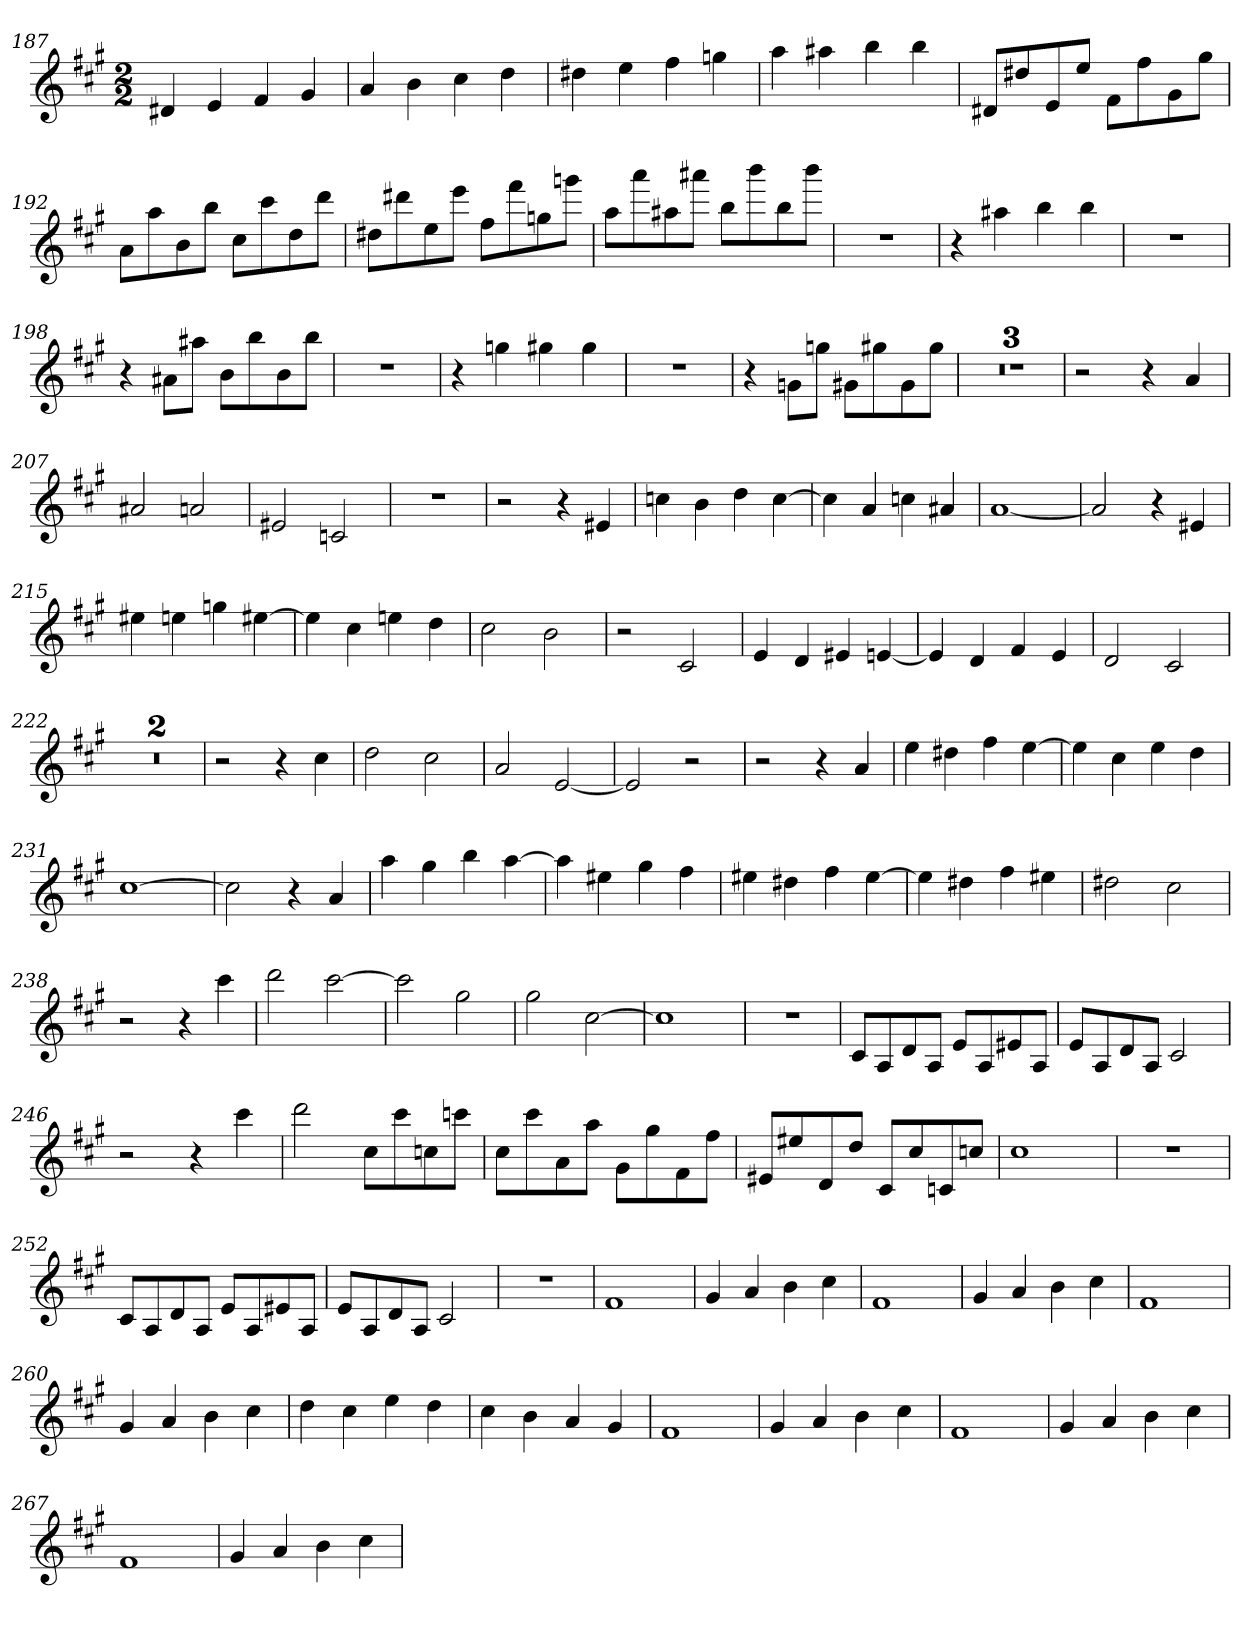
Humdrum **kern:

**kern
*part1
*staff1
*clefG2
*k[f#c#g#]
*A:
*M2/2
=187
4d#X
4e
4f#
4g#
=188
4a
4b
4cc#
4dd
=189
4dd#X
4ee
4ff#
4ggn
=190
4aa
4aa#X
4bb
4bb
=191
8d#X/L
8dd#X/
8e/
8ee/J
8f#\L
8ff#\
8g#\
8gg#\J
=192
8a\L
8aa\
8b\
8bb\J
8cc#\L
8ccc#\
8dd\
8ddd\J
=193
8dd#X\L
8ddd#X\
8ee\
8eee\J
8ff#\L
8fff#\
8ggn\
8gggn\J
=194
8aa\L
8aaa\
8aa#X\
8aaa#X\J
8bb\L
8bbb\
8bb\
8bbb\J
=195
1r
=196
4r
4aa#X
4bb
4bb
=197
1r
=198
4r
8a#X\L
8aa#X\J
8b\L
8bb\
8b\
8bb\J
=199
1r
=200
4r
4ggn
4gg#X
4gg#
=201
1r
=202
4r
8gn\L
8ggn\J
8g#X\L
8gg#X\
8g#\
8gg#\J
=203
1r
=204
1r
=205
1r
=206
2r
4r
4a
=207
2a#X
2an
=208
2e#X
2cn
=209
1r
=210
2r
4r
4e#X
=211
4ccn
4b
4dd
[4cc
=212
4cc]
4a
4ccn
4a#X
=213
[1a
=214
2a]
4r
4e#X
=215
4ee#X
4een
4ggn
[4ee#X
=216
4ee#]
4cc#
4een
4dd
=217
2cc#
2b
=218
2r
2c#
=219
4e
4d
4e#X
[4en
=220
4e]
4d
4f#
4e
=221
2d
2c#
=222
1r
=223
1r
=224
2r
4r
4cc#
=225
2dd
2cc#
=226
2a
[2e
=227
2e]
2r
=228
2r
4r
4a
=229
4ee
4dd#X
4ff#
[4ee
=230
4ee]
4cc#
4ee
4dd
=231
[1cc#
=232
2cc#]
4r
4a
=233
4aa
4gg#
4bb
[4aa
=234
4aa]
4ee#X
4gg#
4ff#
=235
4ee#X
4dd#X
4ff#
[4ee#
=236
4ee#]
4dd#X
4ff#
4ee#X
=237
2dd#X
2cc#
=238
2r
4r
4ccc#
=239
2ddd
[2ccc#
=240
2ccc#]
2gg#
=241
2gg#
[2cc#
=242
1cc#]
=243
1r
=244
8c#/L
8A/
8d/
8A/J
8e/L
8A/
8e#X/
8A/J
=245
8e/L
8A/
8d/
8A/J
2c#
=246
2r
4r
4ccc#
=247
2ddd
8cc#\L
8ccc#\
8ccn\
8cccn\J
=248
8cc#\L
8ccc#\
8a\
8aa\J
8g#\L
8gg#\
8f#\
8ff#\J
=249
8e#X/L
8ee#X/
8d/
8dd/J
8c#/L
8cc#/
8cn/
8ccn/J
=250
1cc#
=251
1r
=252
8c#/L
8A/
8d/
8A/J
8e/L
8A/
8e#X/
8A/J
=253
8e/L
8A/
8d/
8A/J
2c#
=254
1r
=255
1f#
=256
4g#
4a
4b
4cc#
=257
1f#
=258
4g#
4a
4b
4cc#
=259
1f#
=260
4g#
4a
4b
4cc#
=261
4dd
4cc#
4ee
4dd
=262
4cc#
4b
4a
4g#
=263
1f#
=264
4g#
4a
4b
4cc#
=265
1f#
=266
4g#
4a
4b
4cc#
=267
1f#
=268
4g#
4a
4b
4cc#
=
*-
